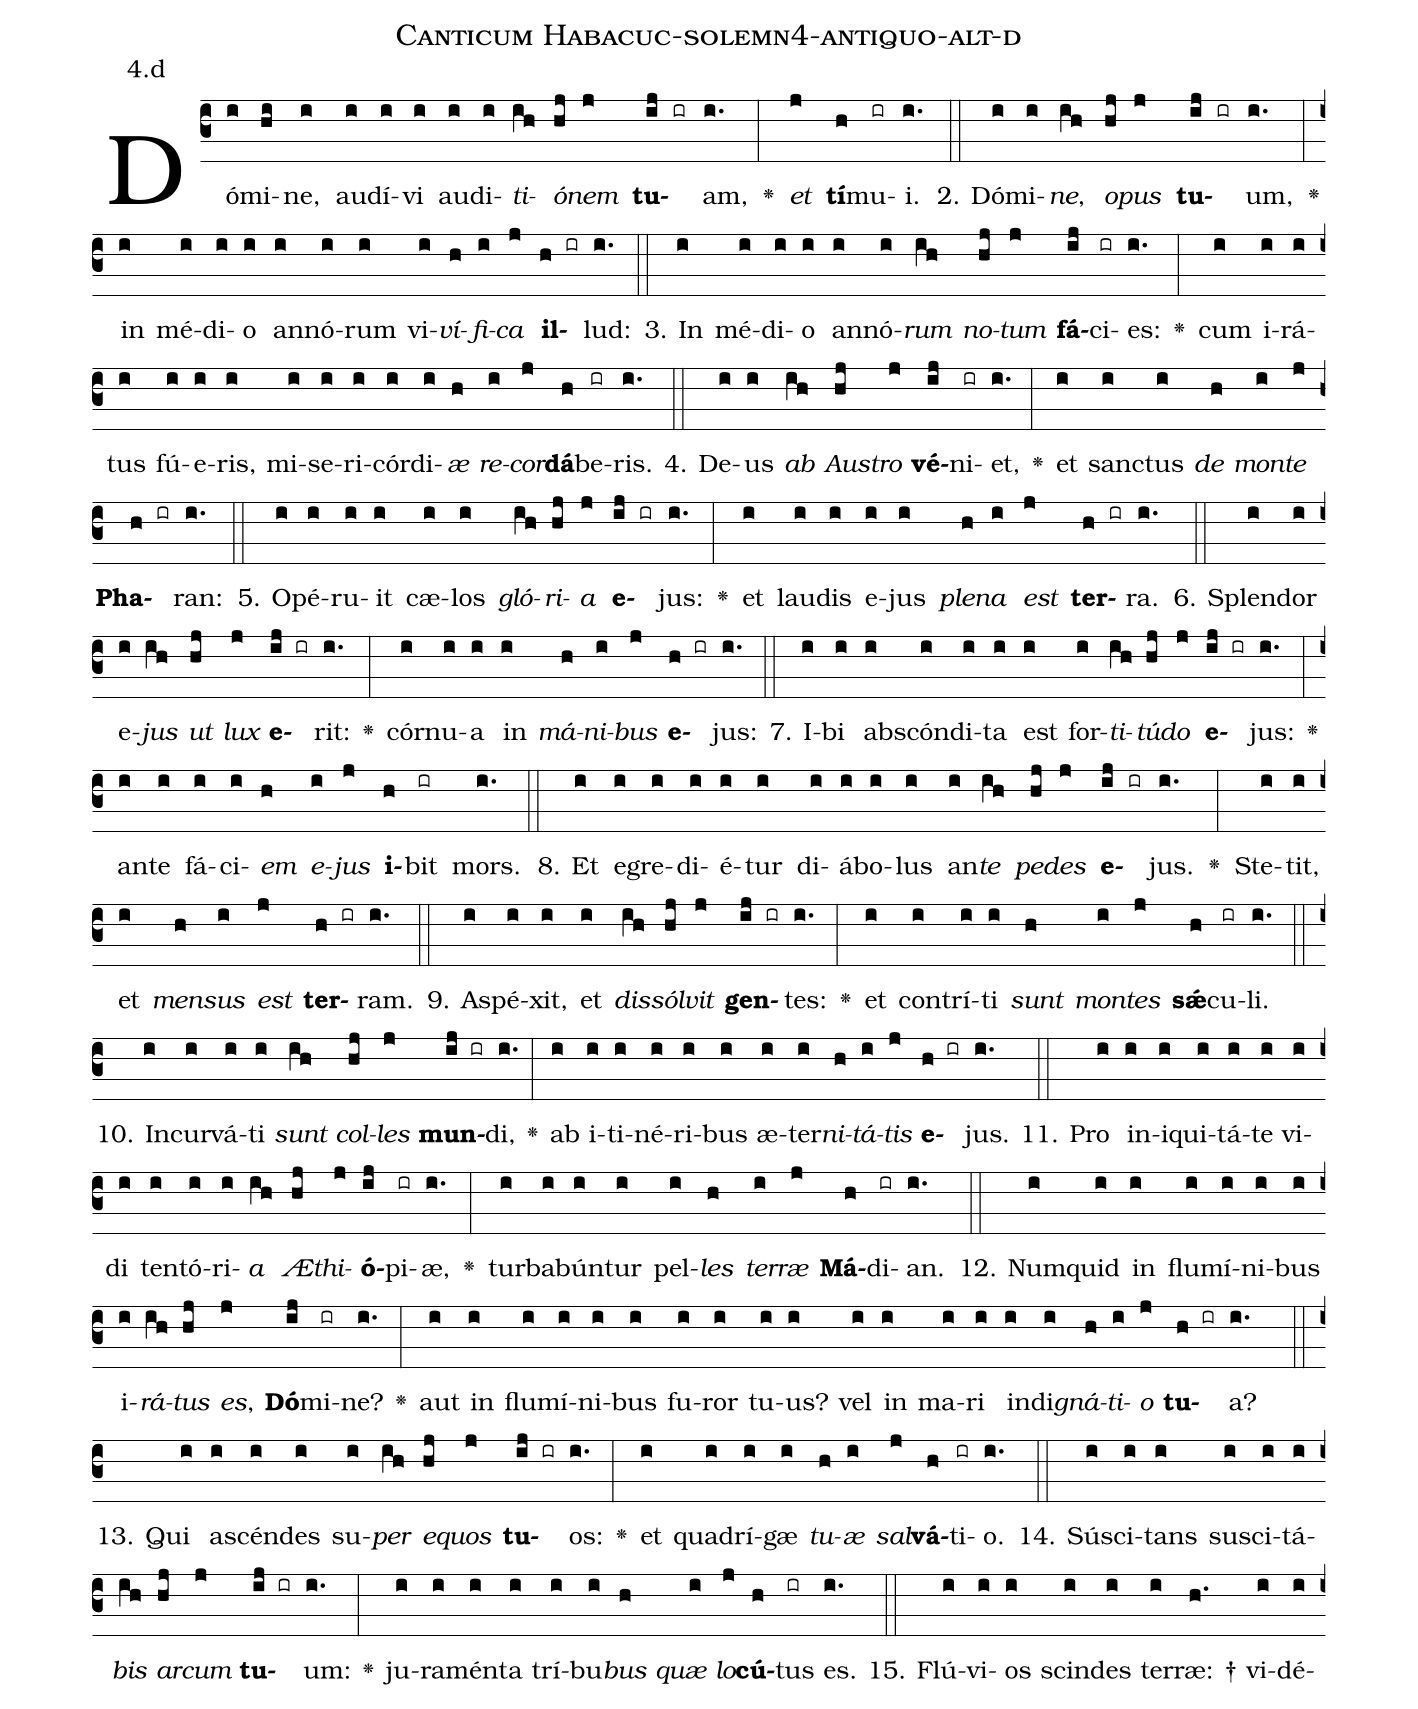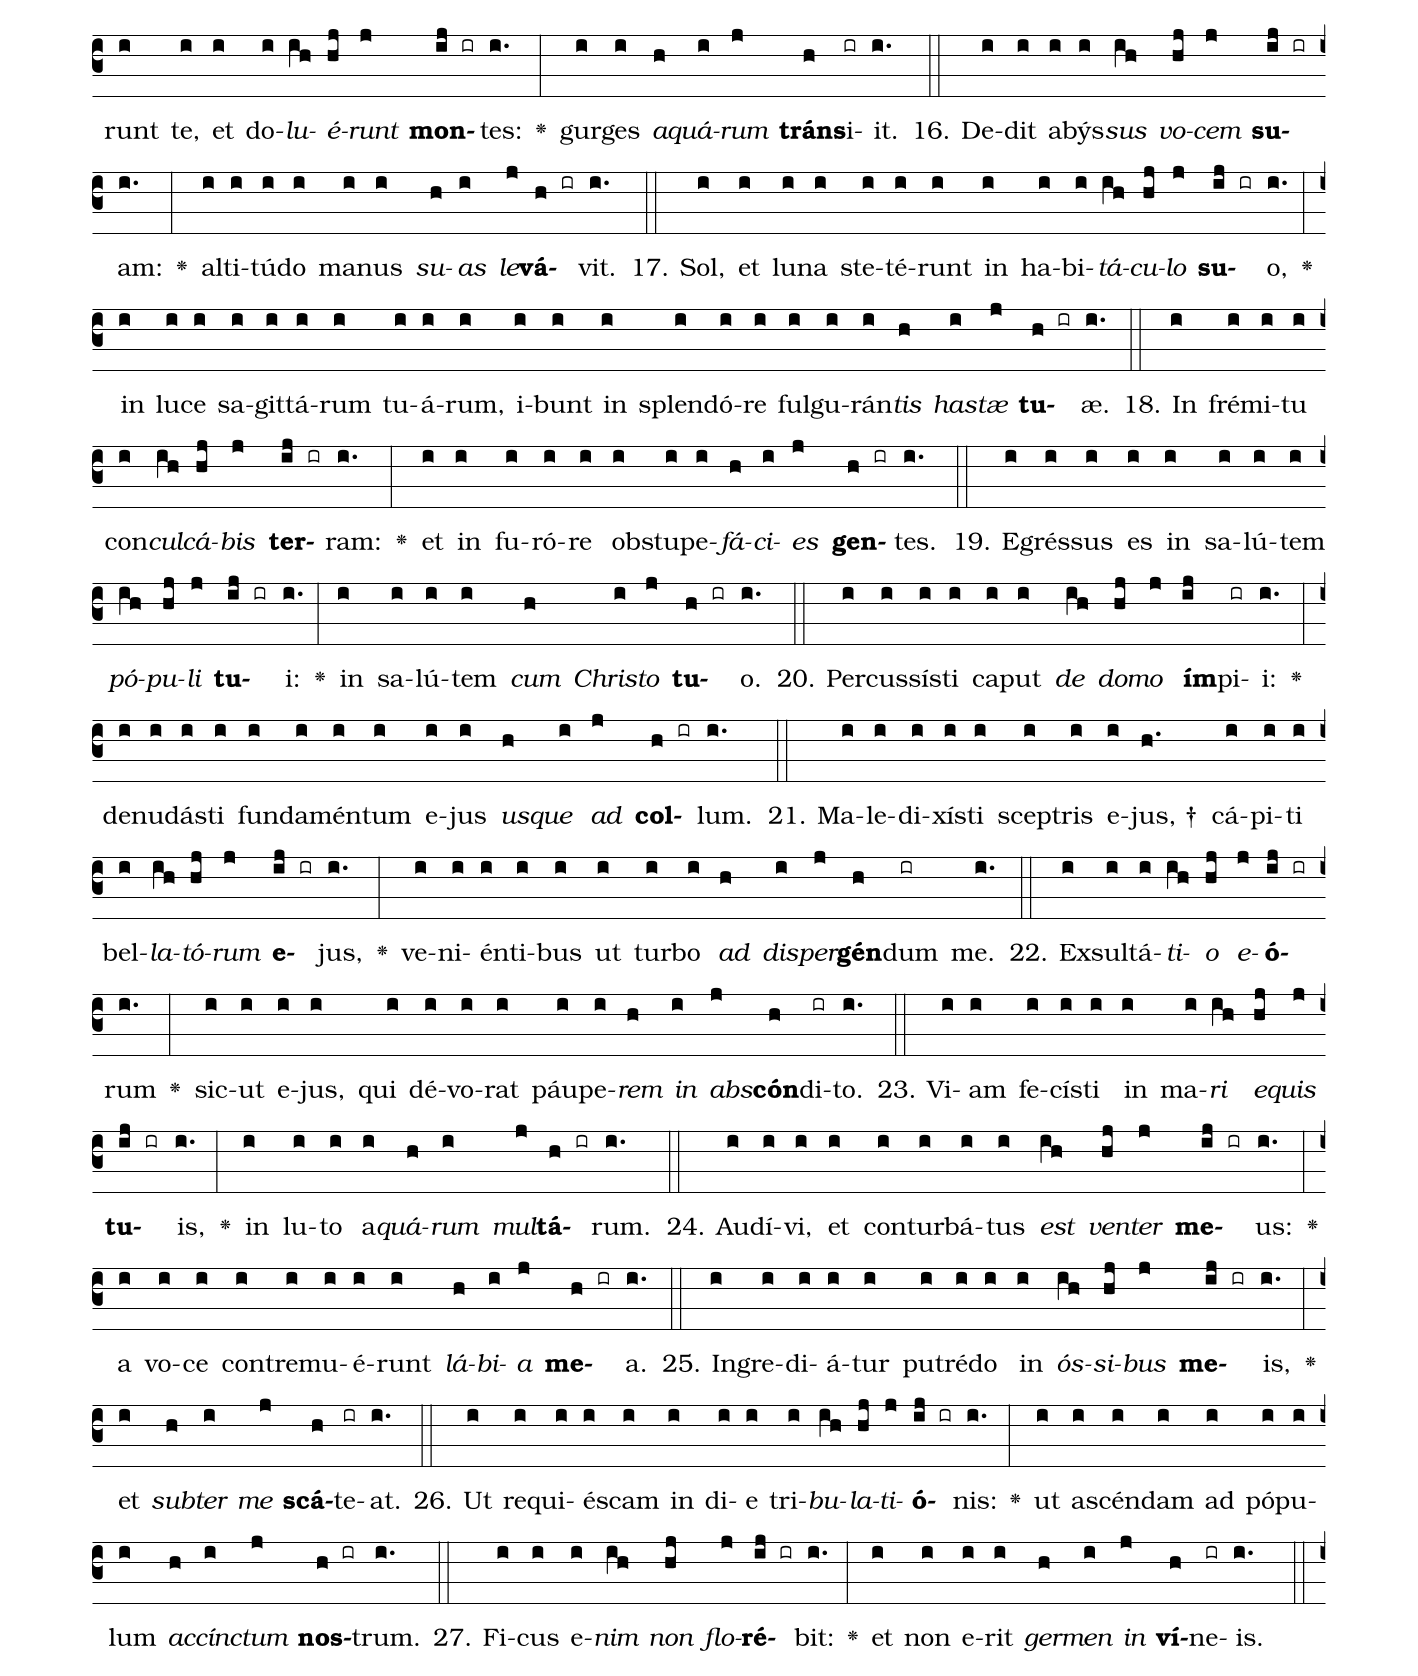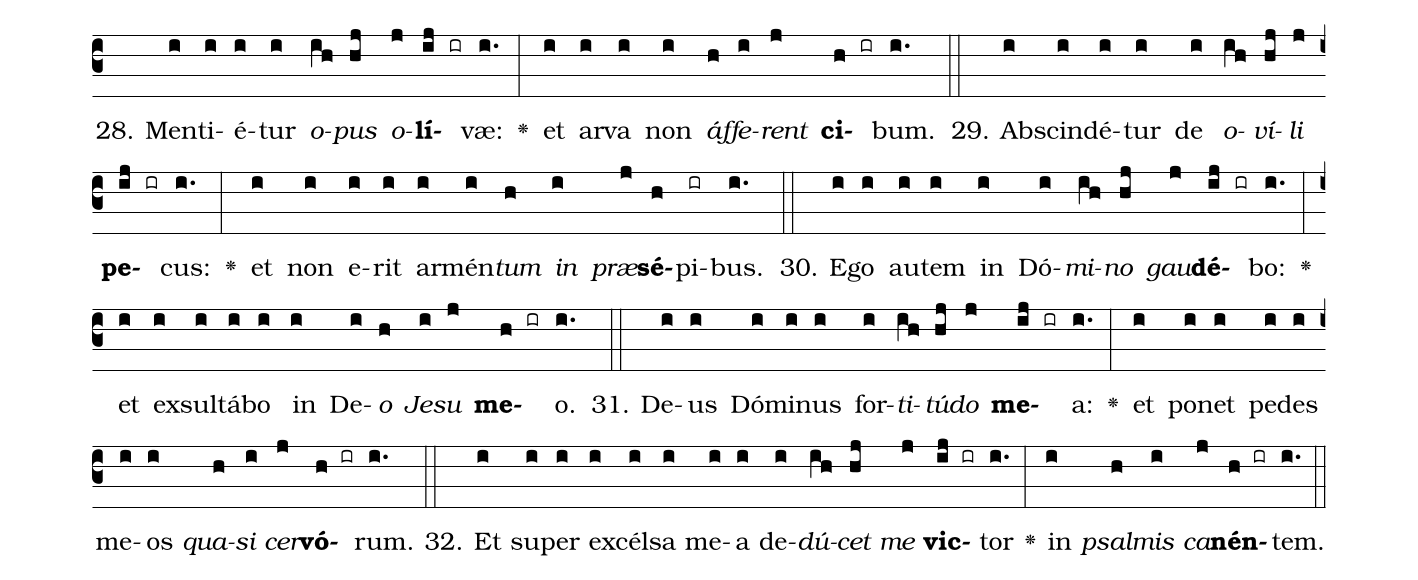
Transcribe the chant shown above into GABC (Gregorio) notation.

name: Canticum Habacuc-solemn4-antiquo-alt-d;
annotation: 4.d;
%%
(c3)Dó(i)mi(hi)ne,(i) au(i)dí(i)vi(i) au(i)di(i)<i>ti</i>(ih)<i>ó</i>(hj)<i>nem</i>(j) <b>tu</b>(ij ir)am,(i.) <v>\greheightstar</v>(:) <i>et</i>(j) <b>tí</b>(h)mu(ir)i.(i.) (::)
2. Dó(i)mi(i)<i>ne</i>,(ih) <i>o</i>(hj)<i>pus</i>(j) <b>tu</b>(ij ir)um,(i.) <v>\greheightstar</v>(:) in(i) mé(i)di(i)o(i) an(i)nó(i)rum(i) vi(i)<i>ví</i>(h)<i>fi</i>(i)<i>ca</i>(j) <b>il</b>(h ir)lud:(i.) (::)
3. In(i) mé(i)di(i)o(i) an(i)nó(i)<i>rum</i>(ih) <i>no</i>(hj)<i>tum</i>(j) <b>fá</b>(ij)ci(ir)es:(i.) <v>\greheightstar</v>(:) cum(i) i(i)rá(i)tus(i) fú(i)e(i)ris,(i) mi(i)se(i)ri(i)cór(i)di(i)<i>æ</i>(h) <i>re</i>(i)<i>cor</i>(j)<b>dá</b>(h)be(ir)ris.(i.) (::)
4. De(i)us(i) <i>ab</i>(ih) <i>Aus</i>(hj)<i>tro</i>(j) <b>vé</b>(ij)ni(ir)et,(i.) <v>\greheightstar</v>(:) et(i) sanc(i)tus(i) <i>de</i>(h) <i>mon</i>(i)<i>te</i>(j) <b>Pha</b>(h ir)ran:(i.) (::)
5. O(i)pé(i)ru(i)it(i) cæ(i)los(i) <i>gló</i>(ih)<i>ri</i>(hj)<i>a</i>(j) <b>e</b>(ij ir)jus:(i.) <v>\greheightstar</v>(:) et(i) lau(i)dis(i) e(i)jus(i) <i>ple</i>(h)<i>na</i>(i) <i>est</i>(j) <b>ter</b>(h ir)ra.(i.) (::)
6. Splen(i)dor(i) e(i)<i>jus</i>(ih) <i>ut</i>(hj) <i>lux</i>(j) <b>e</b>(ij ir)rit:(i.) <v>\greheightstar</v>(:) cór(i)nu(i)a(i) in(i) <i>má</i>(h)<i>ni</i>(i)<i>bus</i>(j) <b>e</b>(h ir)jus:(i.) (::)
7. I(i)bi(i) abs(i)cón(i)di(i)ta(i) est(i) for(i)<i>ti</i>(ih)<i>tú</i>(hj)<i>do</i>(j) <b>e</b>(ij ir)jus:(i.) <v>\greheightstar</v>(:) an(i)te(i) fá(i)ci(i)<i>em</i>(h) <i>e</i>(i)<i>jus</i>(j) <b>i</b>(h)bit(ir) mors.(i.) (::)
8. Et(i) e(i)gre(i)di(i)é(i)tur(i) di(i)á(i)bo(i)lus(i) an(i)<i>te</i>(ih) <i>pe</i>(hj)<i>des</i>(j) <b>e</b>(ij ir)jus.(i.) <v>\greheightstar</v>(:) Ste(i)tit,(i) et(i) <i>men</i>(h)<i>sus</i>(i) <i>est</i>(j) <b>ter</b>(h ir)ram.(i.) (::)
9. A(i)spé(i)xit,(i) et(i) <i>dis</i>(ih)<i>sól</i>(hj)<i>vit</i>(j) <b>gen</b>(ij ir)tes:(i.) <v>\greheightstar</v>(:) et(i) con(i)trí(i)ti(i) <i>sunt</i>(h) <i>mon</i>(i)<i>tes</i>(j) <b>sǽ</b>(h)cu(ir)li.(i.) (::)
10. In(i)cur(i)vá(i)ti(i) <i>sunt</i>(ih) <i>col</i>(hj)<i>les</i>(j) <b>mun</b>(ij ir)di,(i.) <v>\greheightstar</v>(:) ab(i) i(i)ti(i)né(i)ri(i)bus(i) æ(i)ter(i)<i>ni</i>(h)<i>tá</i>(i)<i>tis</i>(j) <b>e</b>(h ir)jus.(i.) (::)
11. Pro(i) in(i)i(i)qui(i)tá(i)te(i) vi(i)di(i) ten(i)tó(i)ri(i)<i>a</i>(ih) <i>Æ</i>(hj)<i>thi</i>(j)<b>ó</b>(ij)pi(ir)æ,(i.) <v>\greheightstar</v>(:) tur(i)ba(i)bún(i)tur(i) pel(i)<i>les</i>(h) <i>ter</i>(i)<i>ræ</i>(j) <b>Má</b>(h)di(ir)an.(i.) (::)
12. Num(i)quid(i) in(i) flu(i)mí(i)ni(i)bus(i) i(i)<i>rá</i>(ih)<i>tus</i>(hj) <i>es</i>,(j) <b>Dó</b>(ij)mi(ir)ne?(i.) <v>\greheightstar</v>(:) aut(i) in(i) flu(i)mí(i)ni(i)bus(i) fu(i)ror(i) tu(i)us?(i) vel(i) in(i) ma(i)ri(i) in(i)di(i)<i>gná</i>(h)<i>ti</i>(i)<i>o</i>(j) <b>tu</b>(h ir)a?(i.) (::)
13. Qui(i) a(i)scén(i)des(i) su(i)<i>per</i>(ih) <i>e</i>(hj)<i>quos</i>(j) <b>tu</b>(ij ir)os:(i.) <v>\greheightstar</v>(:) et(i) qua(i)drí(i)gæ(i) <i>tu</i>(h)<i>æ</i>(i) <i>sal</i>(j)<b>vá</b>(h)ti(ir)o.(i.) (::)
14. Sú(i)sci(i)tans(i) su(i)sci(i)tá(i)<i>bis</i>(ih) <i>ar</i>(hj)<i>cum</i>(j) <b>tu</b>(ij ir)um:(i.) <v>\greheightstar</v>(:) ju(i)ra(i)mén(i)ta(i) trí(i)bu(i)<i>bus</i>(h) <i>quæ</i>(i) <i>lo</i>(j)<b>cú</b>(h)tus(ir) es.(i.) (::)
15. Flú(i)vi(i)os(i) scin(i)des(i) ter(i)ræ: †(h.) vi(i)dé(i)runt(i) te,(i) et(i) do(i)<i>lu</i>(ih)<i>é</i>(hj)<i>runt</i>(j) <b>mon</b>(ij ir)tes:(i.) <v>\greheightstar</v>(:) gur(i)ges(i) <i>a</i>(h)<i>quá</i>(i)<i>rum</i>(j) <b>tráns</b>(h)i(ir)it.(i.) (::)
16. De(i)dit(i) a(i)býs(i)<i>sus</i>(ih) <i>vo</i>(hj)<i>cem</i>(j) <b>su</b>(ij ir)am:(i.) <v>\greheightstar</v>(:) al(i)ti(i)tú(i)do(i) ma(i)nus(i) <i>su</i>(h)<i>as</i>(i) <i>le</i>(j)<b>vá</b>(h ir)vit.(i.) (::)
17. Sol,(i) et(i) lu(i)na(i) ste(i)té(i)runt(i) in(i) ha(i)bi(i)<i>tá</i>(ih)<i>cu</i>(hj)<i>lo</i>(j) <b>su</b>(ij ir)o,(i.) <v>\greheightstar</v>(:) in(i) lu(i)ce(i) sa(i)git(i)tá(i)rum(i) tu(i)á(i)rum,(i) i(i)bunt(i) in(i) splen(i)dó(i)re(i) ful(i)gu(i)rán(i)<i>tis</i>(h) <i>has</i>(i)<i>tæ</i>(j) <b>tu</b>(h ir)æ.(i.) (::)
18. In(i) fré(i)mi(i)tu(i) con(i)<i>cul</i>(ih)<i>cá</i>(hj)<i>bis</i>(j) <b>ter</b>(ij ir)ram:(i.) <v>\greheightstar</v>(:) et(i) in(i) fu(i)ró(i)re(i) ob(i)stu(i)pe(i)<i>fá</i>(h)<i>ci</i>(i)<i>es</i>(j) <b>gen</b>(h ir)tes.(i.) (::)
19. E(i)grés(i)sus(i) es(i) in(i) sa(i)lú(i)tem(i) <i>pó</i>(ih)<i>pu</i>(hj)<i>li</i>(j) <b>tu</b>(ij ir)i:(i.) <v>\greheightstar</v>(:) in(i) sa(i)lú(i)tem(i) <i>cum</i>(h) <i>Chris</i>(i)<i>to</i>(j) <b>tu</b>(h ir)o.(i.) (::)
20. Per(i)cus(i)sís(i)ti(i) ca(i)put(i) <i>de</i>(ih) <i>do</i>(hj)<i>mo</i>(j) <b>ím</b>(ij)pi(ir)i:(i.) <v>\greheightstar</v>(:) de(i)nu(i)dás(i)ti(i) fun(i)da(i)mén(i)tum(i) e(i)jus(i) <i>us</i>(h)<i>que</i>(i) <i>ad</i>(j) <b>col</b>(h ir)lum.(i.) (::)
21. Ma(i)le(i)di(i)xís(i)ti(i) scep(i)tris(i) e(i)jus, †(h.) cá(i)pi(i)ti(i) bel(i)<i>la</i>(ih)<i>tó</i>(hj)<i>rum</i>(j) <b>e</b>(ij ir)jus,(i.) <v>\greheightstar</v>(:) ve(i)ni(i)én(i)ti(i)bus(i) ut(i) tur(i)bo(i) <i>ad</i>(h) <i>di</i>(i)<i>sper</i>(j)<b>gén</b>(h)dum(ir) me.(i.) (::)
22. Ex(i)sul(i)tá(i)<i>ti</i>(ih)<i>o</i>(hj) <i>e</i>(j)<b>ó</b>(ij ir)rum(i.) <v>\greheightstar</v>(:) sic(i)ut(i) e(i)jus,(i) qui(i) dé(i)vo(i)rat(i) páu(i)pe(i)<i>rem</i>(h) <i>in</i>(i) <i>abs</i>(j)<b>cón</b>(h)di(ir)to.(i.) (::)
23. Vi(i)am(i) fe(i)cís(i)ti(i) in(i) ma(i)<i>ri</i>(ih) <i>e</i>(hj)<i>quis</i>(j) <b>tu</b>(ij ir)is,(i.) <v>\greheightstar</v>(:) in(i) lu(i)to(i) a(i)<i>quá</i>(h)<i>rum</i>(i) <i>mul</i>(j)<b>tá</b>(h ir)rum.(i.) (::)
24. Au(i)dí(i)vi,(i) et(i) con(i)tur(i)bá(i)tus(i) <i>est</i>(ih) <i>ven</i>(hj)<i>ter</i>(j) <b>me</b>(ij ir)us:(i.) <v>\greheightstar</v>(:) a(i) vo(i)ce(i) con(i)tre(i)mu(i)é(i)runt(i) <i>lá</i>(h)<i>bi</i>(i)<i>a</i>(j) <b>me</b>(h ir)a.(i.) (::)
25. In(i)gre(i)di(i)á(i)tur(i) pu(i)tré(i)do(i) in(i) <i>ós</i>(ih)<i>si</i>(hj)<i>bus</i>(j) <b>me</b>(ij ir)is,(i.) <v>\greheightstar</v>(:) et(i) <i>sub</i>(h)<i>ter</i>(i) <i>me</i>(j) <b>scá</b>(h)te(ir)at.(i.) (::)
26. Ut(i) re(i)qui(i)és(i)cam(i) in(i) di(i)e(i) tri(i)<i>bu</i>(ih)<i>la</i>(hj)<i>ti</i>(j)<b>ó</b>(ij ir)nis:(i.) <v>\greheightstar</v>(:) ut(i) a(i)scén(i)dam(i) ad(i) pó(i)pu(i)lum(i) <i>ac</i>(h)<i>cínc</i>(i)<i>tum</i>(j) <b>nos</b>(h ir)trum.(i.) (::)
27. Fi(i)cus(i) e(i)<i>nim</i>(ih) <i>non</i>(hj) <i>flo</i>(j)<b>ré</b>(ij ir)bit:(i.) <v>\greheightstar</v>(:) et(i) non(i) e(i)rit(i) <i>ger</i>(h)<i>men</i>(i) <i>in</i>(j) <b>ví</b>(h)ne(ir)is.(i.) (::)
28. Men(i)ti(i)é(i)tur(i) <i>o</i>(ih)<i>pus</i>(hj) <i>o</i>(j)<b>lí</b>(ij ir)væ:(i.) <v>\greheightstar</v>(:) et(i) ar(i)va(i) non(i) <i>áf</i>(h)<i>fe</i>(i)<i>rent</i>(j) <b>ci</b>(h ir)bum.(i.) (::)
29. Ab(i)scin(i)dé(i)tur(i) de(i) <i>o</i>(ih)<i>ví</i>(hj)<i>li</i>(j) <b>pe</b>(ij ir)cus:(i.) <v>\greheightstar</v>(:) et(i) non(i) e(i)rit(i) ar(i)mén(i)<i>tum</i>(h) <i>in</i>(i) <i>præ</i>(j)<b>sé</b>(h)pi(ir)bus.(i.) (::)
30. E(i)go(i) au(i)tem(i) in(i) Dó(i)<i>mi</i>(ih)<i>no</i>(hj) <i>gau</i>(j)<b>dé</b>(ij ir)bo:(i.) <v>\greheightstar</v>(:) et(i) ex(i)sul(i)tá(i)bo(i) in(i) De(i)<i>o</i>(h) <i>Je</i>(i)<i>su</i>(j) <b>me</b>(h ir)o.(i.) (::)
31. De(i)us(i) Dó(i)mi(i)nus(i) for(i)<i>ti</i>(ih)<i>tú</i>(hj)<i>do</i>(j) <b>me</b>(ij ir)a:(i.) <v>\greheightstar</v>(:) et(i) po(i)net(i) pe(i)des(i) me(i)os(i) <i>qua</i>(h)<i>si</i>(i) <i>cer</i>(j)<b>vó</b>(h ir)rum.(i.) (::)
32. Et(i) su(i)per(i) ex(i)cél(i)sa(i) me(i)a(i) de(i)<i>dú</i>(ih)<i>cet</i>(hj) <i>me</i>(j) <b>vic</b>(ij ir)tor(i.) <v>\greheightstar</v>(:) in(i) <i>psal</i>(h)<i>mis</i>(i) <i>ca</i>(j)<b>nén</b>(h ir)tem.(i.) (::)
